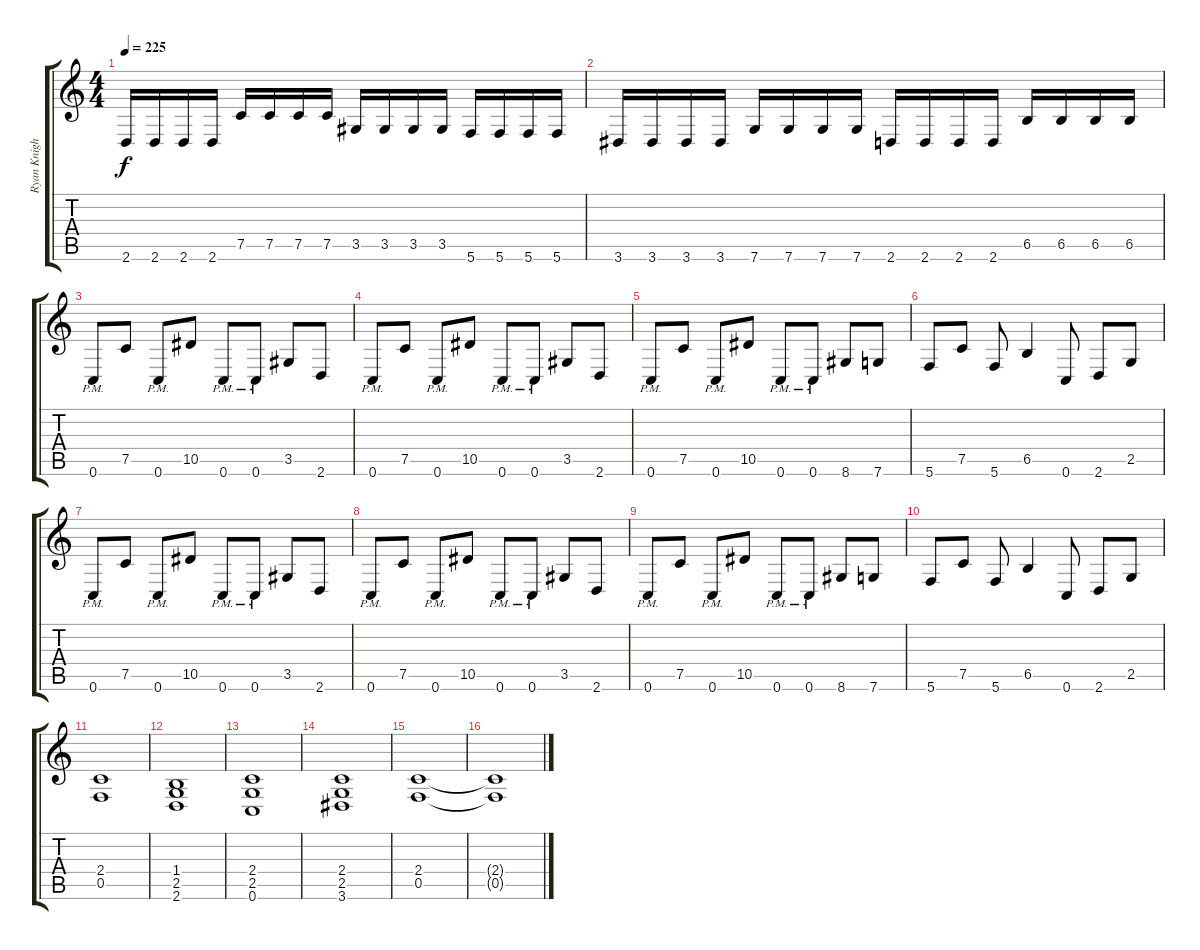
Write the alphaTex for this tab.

\track ("Ryan Knight (Rhythm)" "Ryan Knigh") {instrument distortionguitar}
\staff {score tabs}
\tuning (C4 G3 Eb3 Bb2 F2 C2) {hide}
\ts (4 4)
\tempo 225
\clef g2
\ks c
2.6.16{dy f} 2.6.16 2.6.16 2.6.16 7.5.16 7.5.16 7.5.16 7.5.16 3.5.16 3.5.16 3.5.16 3.5.16 5.6.16 5.6.16 5.6.16 5.6.16 |
3.6.16 3.6.16 3.6.16 3.6.16 7.6.16 7.6.16 7.6.16 7.6.16 2.6.16 2.6.16 2.6.16 2.6.16 6.5.16 6.5.16 6.5.16 6.5.16 |
0.6{pm}.8 7.5.8 0.6{pm}.8 10.5.8 0.6{pm}.8 0.6{pm}.8 3.5.8 2.6.8 |
0.6{pm}.8 7.5.8 0.6{pm}.8 10.5.8 0.6{pm}.8 0.6{pm}.8 3.5.8 2.6.8 |
0.6{pm}.8 7.5.8 0.6{pm}.8 10.5.8 0.6{pm}.8 0.6{pm}.8 8.6.8 7.6.8 |
5.6.8 7.5.8 5.6.8 6.5.4 0.6.8 2.6.8 2.5.8 |
0.6{pm}.8 7.5.8 0.6{pm}.8 10.5.8 0.6{pm}.8 0.6{pm}.8 3.5.8 2.6.8 |
0.6{pm}.8 7.5.8 0.6{pm}.8 10.5.8 0.6{pm}.8 0.6{pm}.8 3.5.8 2.6.8 |
0.6{pm}.8 7.5.8 0.6{pm}.8 10.5.8 0.6{pm}.8 0.6{pm}.8 8.6.8 7.6.8 |
5.6.8 7.5.8 5.6.8 6.5.4 0.6.8 2.6.8 2.5.8 |
(2.4 0.5).1 |
(1.4 2.5 2.6).1 |
(2.4 2.5 0.6).1 |
(2.4 2.5 3.6).1 |
(2.4 0.5).1 |
(2.4{t} 0.5{t}).1
